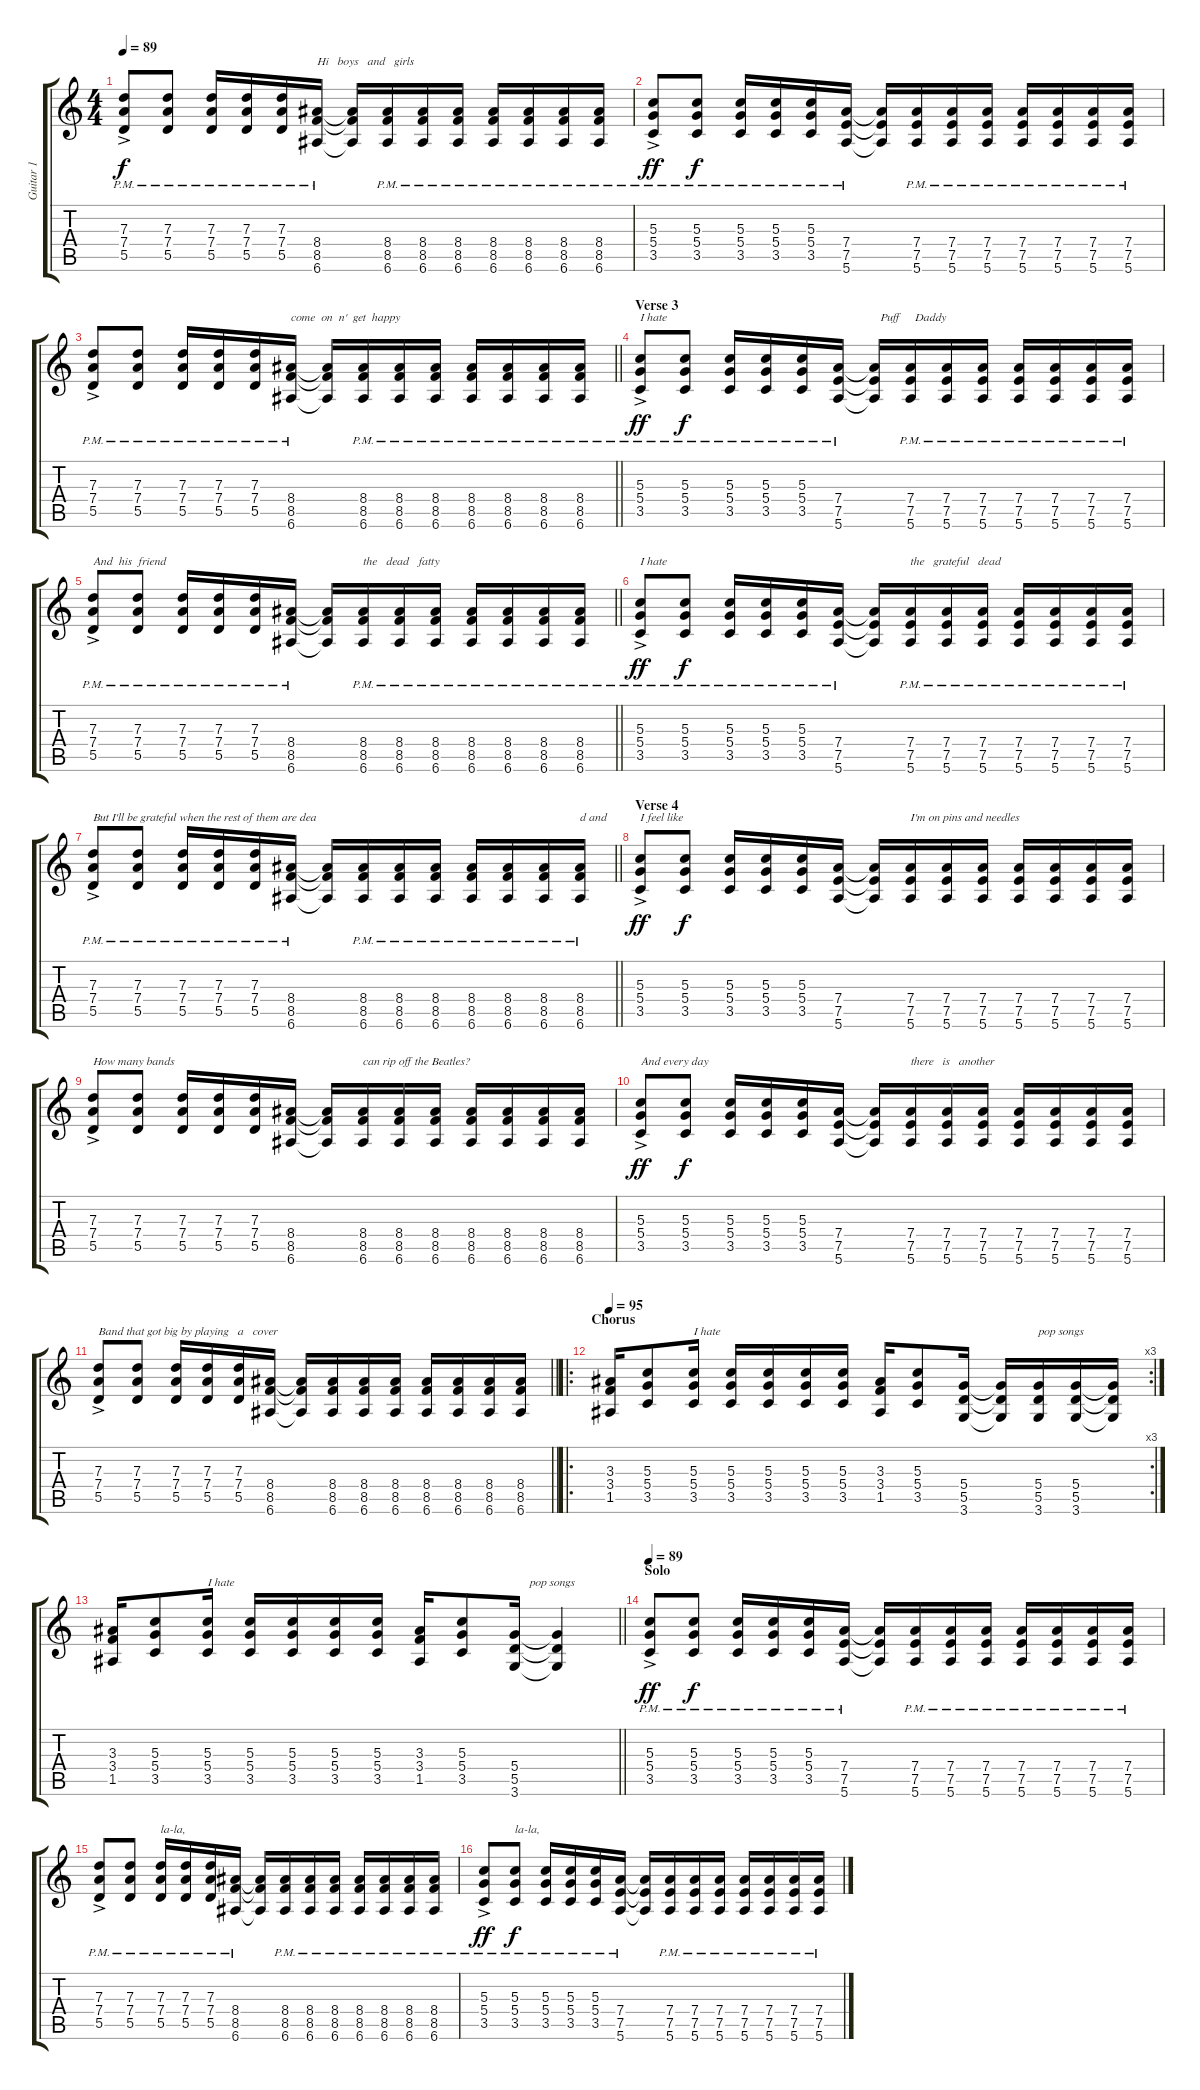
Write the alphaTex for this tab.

\track ("Guitar 1" "Guitar 1") {instrument distortionguitar}
\staff {score tabs}
\tuning (E4 B3 G3 D3 A2 E2) {hide}
\ts (4 4)
\tempo 89
\clef g2
\ks c
(7.3{ac pm} 7.4 5.5).8{dy f beam Up} (7.3{pm} 7.4 5.5).8{beam Up} (7.3{pm} 7.4 5.5).16 (7.3{pm} 7.4 5.5).16 (7.3{pm} 7.4 5.5).16 (8.4{pm} 8.5 6.6).16{txt "Hi   boys   and   girls"} (8.4{t} 8.5{t} 6.6{t}).16 (8.4{pm} 8.5 6.6).16 (8.4{pm} 8.5 6.6).16 (8.4{pm} 8.5 6.6).16 (8.4{pm} 8.5 6.6).16 (8.4{pm} 8.5 6.6).16 (8.4{pm} 8.5 6.6).16 (8.4{pm} 8.5 6.6).16 |
(5.3{ac pm} 5.4 3.5).8{dy ff} (5.3{pm} 5.4 3.5).8{dy f} (5.3{pm} 5.4 3.5).16 (5.3{pm} 5.4 3.5).16 (5.3{pm} 5.4 3.5).16 (7.4{pm} 7.5 5.6).16 (7.4{t} 7.5{t} 5.6{t}).16 (7.4{pm} 7.5 5.6).16 (7.4{pm} 7.5 5.6).16 (7.4{pm} 7.5 5.6).16 (7.4{pm} 7.5 5.6).16 (7.4{pm} 7.5 5.6).16 (7.4{pm} 7.5 5.6).16 (7.4{pm} 7.5 5.6).16 |
\barLineRight lightlight
(7.3{ac pm} 7.4 5.5).8{beam Up} (7.3{pm} 7.4 5.5).8{beam Up} (7.3{pm} 7.4 5.5).16 (7.3{pm} 7.4 5.5).16 (7.3{pm} 7.4 5.5).16 (8.4{pm} 8.5 6.6).16{txt "come  on  n'  get  happy"} (8.4{t} 8.5{t} 6.6{t}).16 (8.4{pm} 8.5 6.6).16 (8.4{pm} 8.5 6.6).16 (8.4{pm} 8.5 6.6).16 (8.4{pm} 8.5 6.6).16 (8.4{pm} 8.5 6.6).16 (8.4{pm} 8.5 6.6).16 (8.4{pm} 8.5 6.6).16 |
\section ("" "Verse 3")
(5.3{ac pm} 5.4 3.5).8{txt "I hate " dy ff} (5.3{pm} 5.4 3.5).8{dy f} (5.3{pm} 5.4 3.5).16 (5.3{pm} 5.4 3.5).16 (5.3{pm} 5.4 3.5).16 (7.4{pm} 7.5 5.6).16 (7.4{t} 7.5{t} 5.6{t}).16{txt "  Puff     Daddy"} (7.4{pm} 7.5 5.6).16 (7.4{pm} 7.5 5.6).16 (7.4{pm} 7.5 5.6).16 (7.4{pm} 7.5 5.6).16 (7.4{pm} 7.5 5.6).16 (7.4{pm} 7.5 5.6).16 (7.4{pm} 7.5 5.6).16 |
\barLineRight lightlight
(7.3{ac pm} 7.4 5.5).8{txt "And  his  friend" beam Up} (7.3{pm} 7.4 5.5).8{beam Up} (7.3{pm} 7.4 5.5).16 (7.3{pm} 7.4 5.5).16 (7.3{pm} 7.4 5.5).16 (8.4{pm} 8.5 6.6).16 (8.4{t} 8.5{t} 6.6{t}).16 (8.4{pm} 8.5 6.6).16{txt "the   dead   fatty"} (8.4{pm} 8.5 6.6).16 (8.4{pm} 8.5 6.6).16 (8.4{pm} 8.5 6.6).16 (8.4{pm} 8.5 6.6).16 (8.4{pm} 8.5 6.6).16 (8.4{pm} 8.5 6.6).16 |
(5.3{ac pm} 5.4 3.5).8{txt "I hate" dy ff} (5.3{pm} 5.4 3.5).8{dy f} (5.3{pm} 5.4 3.5).16 (5.3{pm} 5.4 3.5).16 (5.3{pm} 5.4 3.5).16 (7.4{pm} 7.5 5.6).16 (7.4{t} 7.5{t} 5.6{t}).16 (7.4{pm} 7.5 5.6).16{txt "the   grateful   dead"} (7.4{pm} 7.5 5.6).16 (7.4{pm} 7.5 5.6).16 (7.4{pm} 7.5 5.6).16 (7.4{pm} 7.5 5.6).16 (7.4{pm} 7.5 5.6).16 (7.4{pm} 7.5 5.6).16 |
\barLineRight lightlight
(7.3{ac pm} 7.4 5.5).8{txt "But I'll be grateful when the rest of them are dea" beam Up} (7.3{pm} 7.4 5.5).8{beam Up} (7.3{pm} 7.4 5.5).16 (7.3{pm} 7.4 5.5).16 (7.3{pm} 7.4 5.5).16 (8.4{pm} 8.5 6.6).16 (8.4{t} 8.5{t} 6.6{t}).16 (8.4{pm} 8.5 6.6).16 (8.4{pm} 8.5 6.6).16 (8.4{pm} 8.5 6.6).16 (8.4{pm} 8.5 6.6).16 (8.4{pm} 8.5 6.6).16 (8.4{pm} 8.5 6.6).16 (8.4{pm} 8.5 6.6).16{txt "d and"} |
\section ("" "Verse 4")
(5.3{ac} 5.4 3.5).8{txt "I feel like" dy ff} (5.3 5.4 3.5).8{dy f} (5.3 5.4 3.5).16 (5.3 5.4 3.5).16 (5.3 5.4 3.5).16 (7.4 7.5 5.6).16 (7.4{t} 7.5{t} 5.6{t}).16 (7.4 7.5 5.6).16{txt "I'm on pins and needles"} (7.4 7.5 5.6).16 (7.4 7.5 5.6).16 (7.4 7.5 5.6).16 (7.4 7.5 5.6).16 (7.4 7.5 5.6).16 (7.4 7.5 5.6).16 |
(7.3{ac} 7.4 5.5).8{txt "How many bands" beam Up} (7.3 7.4 5.5).8{beam Up} (7.3 7.4 5.5).16 (7.3 7.4 5.5).16 (7.3 7.4 5.5).16 (8.4 8.5 6.6).16 (8.4{t} 8.5{t} 6.6{t}).16 (8.4 8.5 6.6).16{txt "can rip off the Beatles?"} (8.4 8.5 6.6).16 (8.4 8.5 6.6).16 (8.4 8.5 6.6).16 (8.4 8.5 6.6).16 (8.4 8.5 6.6).16 (8.4 8.5 6.6).16 |
(5.3{ac} 5.4 3.5).8{txt "And every day" dy ff} (5.3 5.4 3.5).8{dy f} (5.3 5.4 3.5).16 (5.3 5.4 3.5).16 (5.3 5.4 3.5).16 (7.4 7.5 5.6).16 (7.4{t} 7.5{t} 5.6{t}).16 (7.4 7.5 5.6).16{txt "there   is   another"} (7.4 7.5 5.6).16 (7.4 7.5 5.6).16 (7.4 7.5 5.6).16 (7.4 7.5 5.6).16 (7.4 7.5 5.6).16 (7.4 7.5 5.6).16 |
\barLineRight lightlight
(7.3{ac} 7.4 5.5).8{txt "Band that got big by playing   a   cover" beam Up} (7.3 7.4 5.5).8{beam Up} (7.3 7.4 5.5).16 (7.3 7.4 5.5).16 (7.3 7.4 5.5).16 (8.4 8.5 6.6).16 (8.4{t} 8.5{t} 6.6{t}).16 (8.4 8.5 6.6).16 (8.4 8.5 6.6).16 (8.4 8.5 6.6).16 (8.4 8.5 6.6).16 (8.4 8.5 6.6).16 (8.4 8.5 6.6).16 (8.4 8.5 6.6).16 |
\ro
\rc 3
\section ("" "Chorus")
\tempo 95
(3.3 3.4 1.5).16{volume 13 instrument distortionguitar} (5.3 5.4 3.5).8 (5.3 5.4 3.5).16{txt "I hate "} (5.3 5.4 3.5).16 (5.3 5.4 3.5).16 (5.3 5.4 3.5).16 (5.3 5.4 3.5).16 (3.3 3.4 1.5).16 (5.3 5.4 3.5).8 (5.4 5.5 3.6).16 (5.4{t} 5.5{t} 3.6{t}).16 (5.4 5.5 3.6).16{txt "pop songs"} (5.4 5.5 3.6).16 (5.4{t} 5.5{t} 3.6{t}).16 |
\barLineRight lightlight
(3.3 3.4 1.5).16 (5.3 5.4 3.5).8 (5.3 5.4 3.5).16{txt "I hate "} (5.3 5.4 3.5).16 (5.3 5.4 3.5).16 (5.3 5.4 3.5).16 (5.3 5.4 3.5).16 (3.3 3.4 1.5).16 (5.3 5.4 3.5).8 (5.4 5.5 3.6).16{txt "     pop songs"} (5.4{t} 5.5{t} 3.6{t}).4 |
\section ("" "Solo")
\tempo 89
(5.3{ac pm} 5.4 3.5).8{dy ff} (5.3{pm} 5.4 3.5).8{dy f} (5.3{pm} 5.4 3.5).16 (5.3{pm} 5.4 3.5).16 (5.3{pm} 5.4 3.5).16 (7.4{pm} 7.5 5.6).16 (7.4{t} 7.5{t} 5.6{t}).16 (7.4{pm} 7.5 5.6).16 (7.4{pm} 7.5 5.6).16 (7.4{pm} 7.5 5.6).16 (7.4{pm} 7.5 5.6).16 (7.4{pm} 7.5 5.6).16 (7.4{pm} 7.5 5.6).16 (7.4{pm} 7.5 5.6).16 |
(7.3{ac pm} 7.4 5.5).8{beam Up} (7.3{pm} 7.4 5.5).8{beam Up} (7.3{pm} 7.4 5.5).16{txt "la-la,"} (7.3{pm} 7.4 5.5).16 (7.3{pm} 7.4 5.5).16 (8.4{pm} 8.5 6.6).16 (8.4{t} 8.5{t} 6.6{t}).16 (8.4{pm} 8.5 6.6).16 (8.4{pm} 8.5 6.6).16 (8.4{pm} 8.5 6.6).16 (8.4{pm} 8.5 6.6).16 (8.4{pm} 8.5 6.6).16 (8.4{pm} 8.5 6.6).16 (8.4{pm} 8.5 6.6).16 |
(5.3{ac pm} 5.4 3.5).8{dy ff} (5.3{pm} 5.4 3.5).8{txt "la-la," dy f} (5.3{pm} 5.4 3.5).16 (5.3{pm} 5.4 3.5).16 (5.3{pm} 5.4 3.5).16 (7.4{pm} 7.5 5.6).16 (7.4{t} 7.5{t} 5.6{t}).16 (7.4{pm} 7.5 5.6).16 (7.4{pm} 7.5 5.6).16 (7.4{pm} 7.5 5.6).16 (7.4{pm} 7.5 5.6).16 (7.4{pm} 7.5 5.6).16 (7.4{pm} 7.5 5.6).16 (7.4{pm} 7.5 5.6).16
